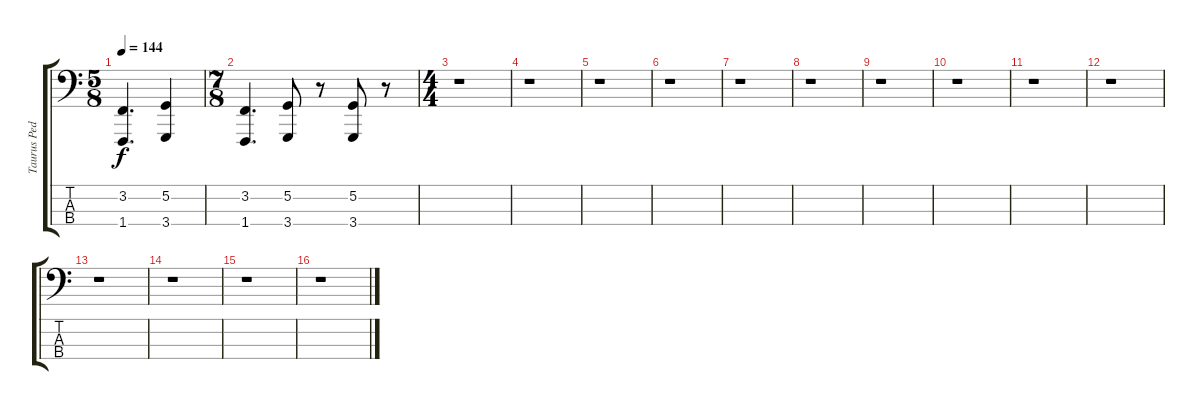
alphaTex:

\track ("Taurus Pedals" "Taurus Ped") {instrument lead1square}
\staff {score tabs}
\tuning (G2 D2 A1 E1) {hide}
\ts (5 8)
\tempo 144
\clef f4
\ks c
(3.2 1.4).4{d dy f} (5.2 3.4).4 |
\ts (7 8)
(3.2 1.4).4{d} (5.2 3.4).8 r.8 (5.2 3.4).8 r.8 |
\ts (4 4)
r.1 |
r.1 |
r.1 |
r.1 |
r.1 |
r.1 |
r.1 |
r.1 |
r.1 |
r.1 |
r.1 |
r.1 |
r.1 |
r.1
